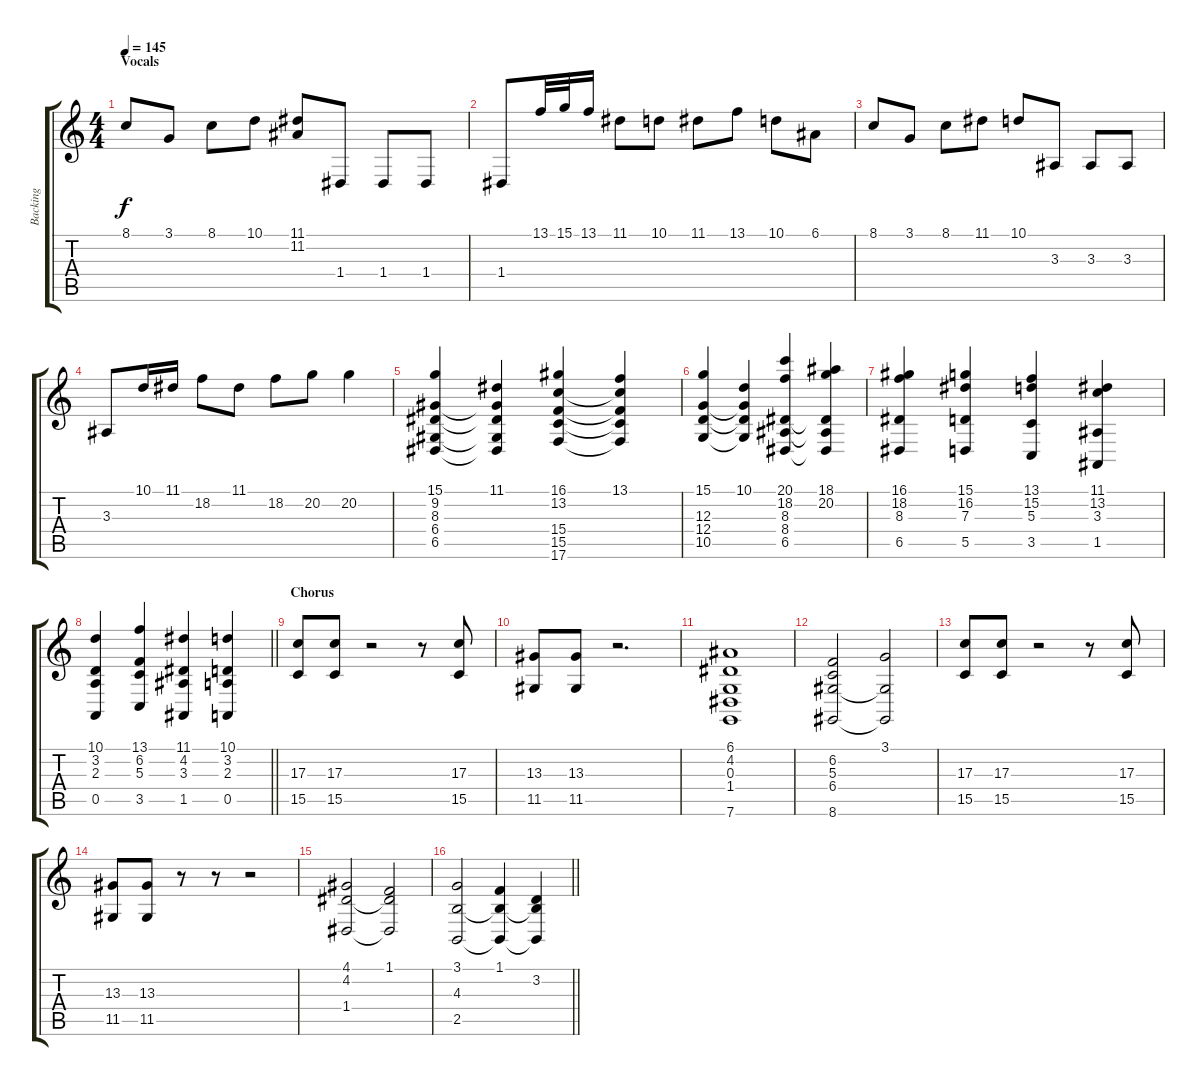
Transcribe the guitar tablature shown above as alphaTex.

\track ("Backing" "Backing") {instrument stringensemble1}
\staff {score tabs}
\tuning (E4 B3 G3 D3 A2 C2) {hide}
\ts (4 4)
\section ("" "Vocals")
\tempo 145
\clef g2
\ks c
8.1.8{dy f instrument stringensemble1} 3.1.8 8.1.8 10.1.8 (11.1 11.2).8 1.4.8 1.4.8 1.4.8 |
1.4.8 13.1.32 15.1.32 13.1.16 11.1.8 10.1.8 11.1.8 13.1.8 10.1.8 6.1.8 |
8.1.8 3.1.8 8.1.8 11.1.8 10.1.8 3.3.8 3.3.8 3.3.8 |
3.3.8 10.1.16 11.1.16 18.2.8 11.1.8 18.2.8 20.2.8 20.2.4 |
(15.1 9.2 8.3 6.4 6.5).4 (11.1 9.2{t} 8.3{t} 6.4{t} 6.5{t}).4 (16.1 13.2 15.4 15.5 17.6).4 (13.1 13.2{t} 15.4{t} 15.5{t} 17.6{t}).4 |
(15.1 12.3 12.4 10.5).4 (10.1 12.3{t} 12.4{t} 10.5{t}).4 (20.1 18.2 8.3 8.4 6.5).4 (18.1 20.2 8.3{t} 8.4{t} 6.5{t}).4 |
(16.1 18.2 8.3 6.5).4 (15.1 16.2 7.3 5.5).4 (13.1 15.2 5.3 3.5).4 (11.1 13.2 3.3 1.5).4 |
\barLineRight lightlight
(10.1 3.2 2.3 0.5).4 (13.1 6.2 5.3 3.5).4 (11.1 4.2 3.3 1.5).4 (10.1 3.2 2.3 0.5).4 |
\section ("" "Chorus")
(17.3 15.5).8 (17.3 15.5).8 r.2 r.8 (17.3 15.5).8 |
(13.3 11.5).8 (13.3 11.5).8 r.2{d} |
(6.1 4.2 0.3 1.4 7.6).1 |
(6.2 5.3 6.4 8.6).2 (3.1 6.4{t} 8.6{t}).2 |
(17.3 15.5).8 (17.3 15.5).8 r.2 r.8 (17.3 15.5).8 |
(13.3 11.5).8 (13.3 11.5).8 r.8 r.8 r.2 |
(4.1 4.2 1.4).2 (1.1 4.2{t} 1.4{t}).2 |
\barLineRight lightlight
(3.1 4.3 2.5).2 (1.1 4.3{t} 2.5{t}).4 (3.2 4.3{t} 2.5{t}).4
